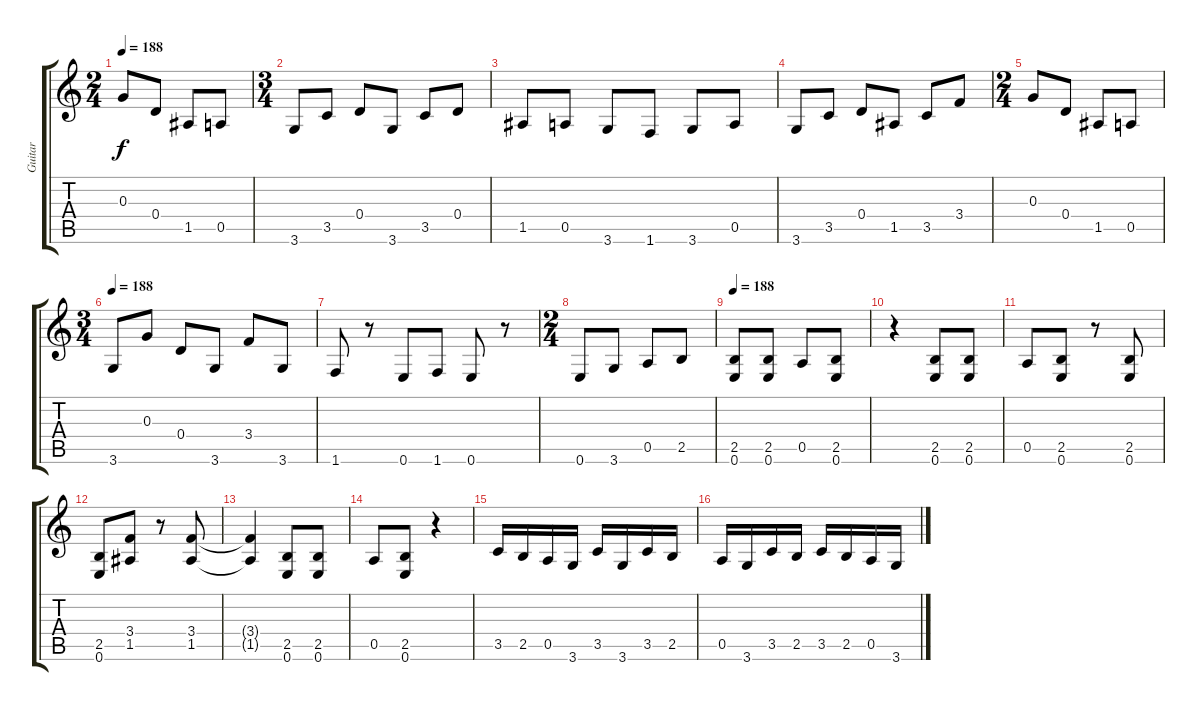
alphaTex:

\track ("Guitar" "Guitar") {instrument distortionguitar}
\staff {score tabs}
\tuning (E4 B3 G3 D3 A2 E2) {hide}
\ts (2 4)
\tempo 188
\clef g2
\ks c
0.3.8{dy f} 0.4.8 1.5.8 0.5.8 |
\ts (3 4)
3.6.8 3.5.8 0.4.8 3.6.8 3.5.8 0.4.8 |
1.5.8 0.5.8 3.6.8 1.6.8 3.6.8 0.5.8 |
3.6.8 3.5.8 0.4.8 1.5.8 3.5.8 3.4.8 |
\ts (2 4)
0.3.8 0.4.8 1.5.8 0.5.8 |
\ts (3 4)
\tempo 188
3.6.8 0.3.8 0.4.8 3.6.8 3.4.8 3.6.8 |
1.6.8 r.8 0.6.8 1.6.8 0.6.8 r.8 |
\ts (2 4)
0.6.8 3.6.8 0.5.8 2.5.8 |
\tempo 188
(2.5 0.6).8 (2.5 0.6).8 0.5.8 (2.5 0.6).8 |
r.4 (2.5 0.6).8 (2.5 0.6).8 |
0.5.8 (2.5 0.6).8 r.8 (2.5 0.6).8 |
(2.5 0.6).8 (3.4 1.5).8 r.8 (3.4 1.5).8 |
(3.4{t} 1.5{t}).4 (2.5 0.6).8 (2.5 0.6).8 |
0.5.8 (2.5 0.6).8 r.4 |
3.5.16 2.5.16 0.5.16 3.6.16 3.5.16 3.6.16 3.5.16 2.5.16 |
0.5.16 3.6.16 3.5.16 2.5.16 3.5.16 2.5.16 0.5.16 3.6.16
